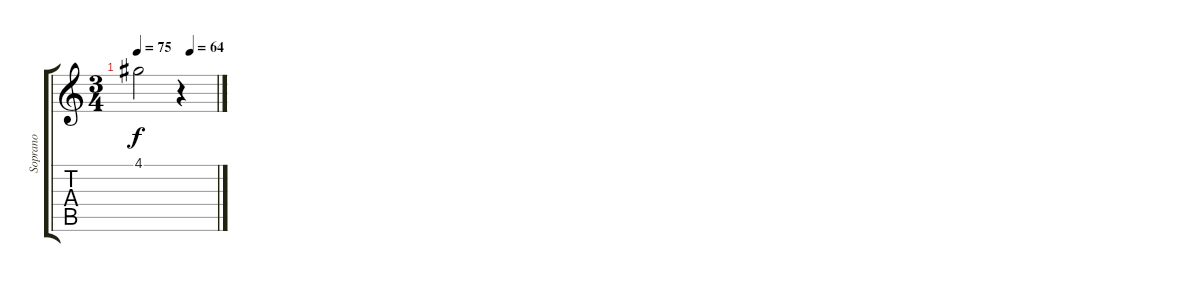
\track ("Soprano" "Soprano") {instrument distortionguitar}
\staff {score tabs}
\tuning (E4 B3 G3 D3 A2 E2) {hide}
\ts (3 4)
\tempo 75
\tempo (64 0.6666666666666666)
\clef g2
\ks c
4.1.2{dy f} r.4
